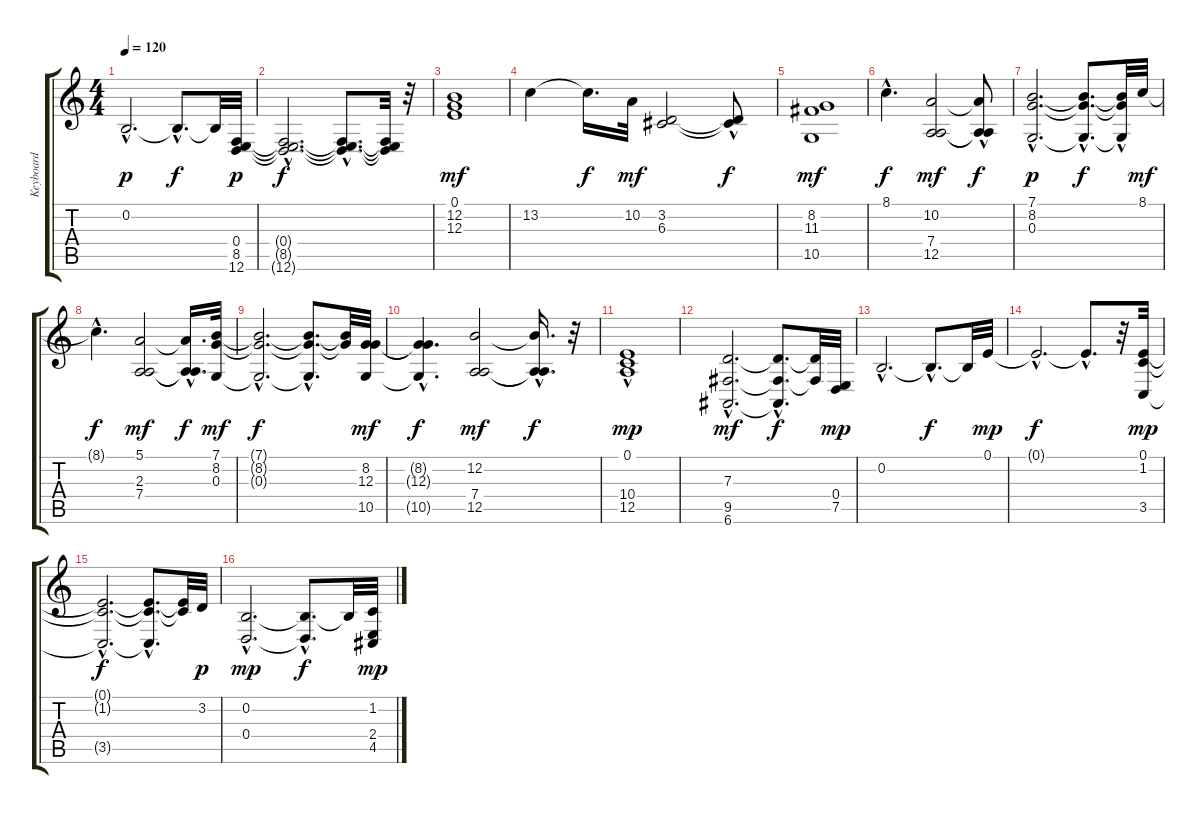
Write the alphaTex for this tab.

\track ("Keyboard" "Keyboard") {instrument pad7halo}
\staff {score tabs}
\tuning (E4 B3 G3 D3 A2 E2) {hide}
\ts (4 4)
\tempo 120
\clef g2
\ks c
0.2{hac}.2{d dy p} 0.2{hac t}.8{d dy f} 0.2{t}.32 (0.4 8.5 12.6).32{dy p} |
(0.4{hac t} 8.5{hac t} 12.6{hac t}).2{d dy f} (0.4{hac t} 8.5{hac t} 12.6{hac t}).8{d} (0.4{t} 8.5{t} 12.6{t}).32 r.32 |
(0.1 12.2 12.3).1{dy mf} |
13.2.4 13.2{t}.16{d dy f} 10.2.32{dy mf} (3.2 6.3).2 (3.2{hac t} 6.3{t}).8{dy f} |
(8.2 11.3 10.5).1{dy mf} |
8.1{hac}.4{d dy f} (10.2 7.4 12.5).2{dy mf} (10.2{t} 7.4{hac t} 12.5{hac t}).8{dy f} |
(7.1{hac} 8.2{hac} 0.3{hac}).2{d dy p} (7.1{hac t} 8.2{hac t} 0.3{hac t}).8{d dy f} (7.1{t} 8.2{hac t} 0.3{hac t}).32 8.1.32{dy mf} |
8.1{hac t}.4{d dy f} (5.1 2.3 7.4).2{dy mf} (5.1{t} 2.3{t} 7.4{hac t}).16{d dy f} (7.1 8.2 0.3).32{dy mf} |
(7.1{hac t} 8.2{hac t} 0.3{hac t}).2{d dy f} (7.1{hac t} 8.2{hac t} 0.3{hac t}).8{d} (7.1{t} 8.2{t}).32 (8.2 12.3 10.5).32{dy mf} |
(8.2{t} 12.3{hac t} 10.5{t}).4{d dy f} (12.2 7.4 12.5).2{dy mf} (12.2{hac t} 7.4{hac t} 12.5{hac t}).16{d dy f} r.32 |
(0.1 10.4 12.5{hac}).1{dy mp} |
(7.3{hac} 9.5{hac} 6.6{hac}).2{d dy mf} (7.3{hac t} 9.5{hac t} 6.6{t}).8{d dy f} (7.3{t} 9.5{t}).32 (0.4 7.5).32{dy mp} |
0.2{hac}.2{d} 0.2{hac t}.8{d dy f} 0.2{t}.32 0.1.32{dy mp} |
0.1{hac t}.2{d dy f} 0.1{hac t}.8{d} r.32 (0.1 1.2 3.5).32{dy mp} |
(0.1{hac t} 1.2{hac t} 3.5{hac t}).2{d dy f} (0.1{hac t} 1.2{hac t} 3.5{hac t}).8{d} (0.1{t} 1.2{t}).32 3.2.32{dy p} |
(0.2{hac} 0.4{hac}).2{d dy mp} (0.2{hac t} 0.4{hac t}).8{d dy f} 0.2{t}.32 (1.2 2.4 4.5).32{dy mp}
